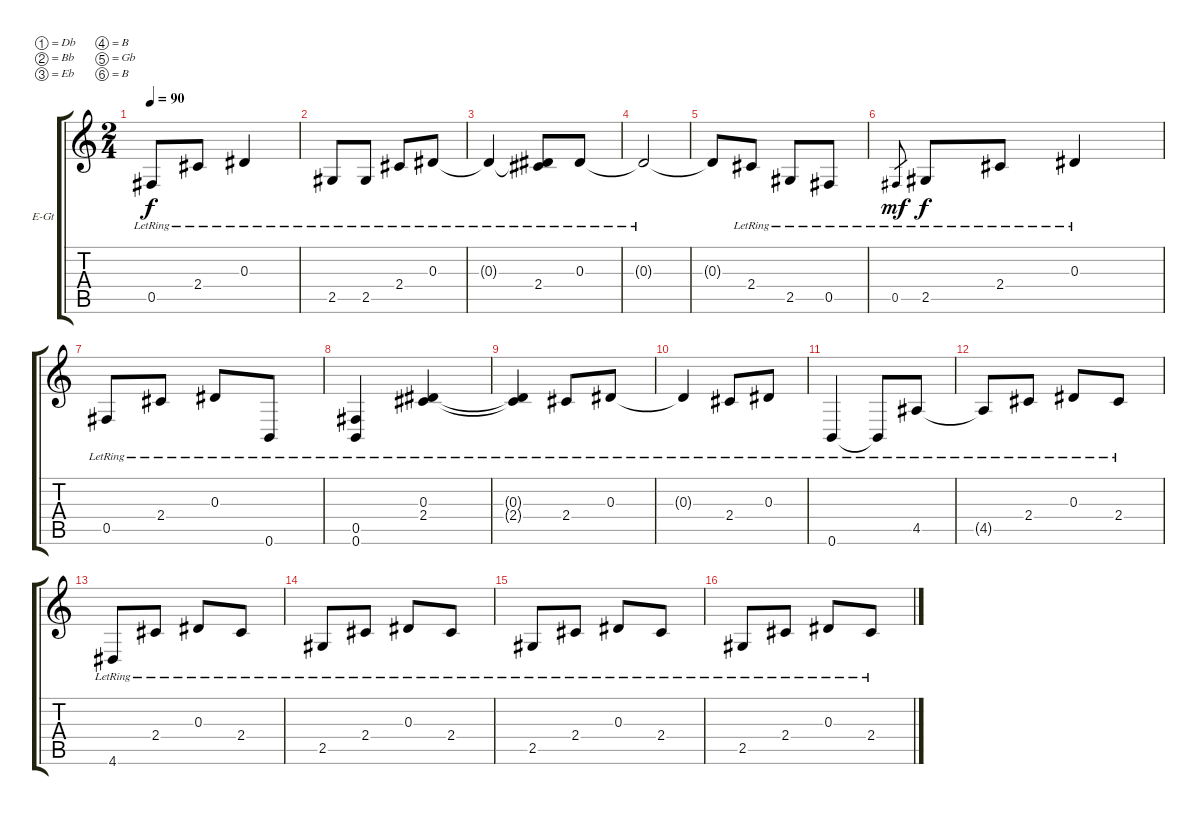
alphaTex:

\bracketExtendMode groupsimilarinstruments
\firstSystemTrackNameOrientation horizontal
\otherSystemsTrackNameOrientation horizontal
\track ("Track 1" "E-Gt") {instrument electricguitarclean}
\staff {score tabs}
\tuning (Db4 Bb3 Eb3 B2 Gb2 B1)
\ts (2 4)
\tempo 90
\clef g2
\ks c
0.5{lr}.8{dy f} 2.4{lr}.8 0.3{lr}.4 |
2.5{lr}.8 2.5{lr}.8 2.4{lr}.8 0.3{lr}.8 |
0.3{lr t}.4 (0.3{lr t} 2.4{lr}).8 0.3{lr}.8 |
0.3{lr t}.2 |
0.3{t}.8 2.4{lr}.8 2.5{lr}.8 0.5{lr}.8 |
0.5{lr}.8{gr dy mf} 2.5{lr}.8{dy f} 2.4{lr}.8 0.3{lr}.4 |
0.5{lr}.8 2.4{lr}.8 0.3{lr}.8 0.6{lr}.8 |
(0.5{lr} 0.6{lr}).4 (0.3{lr} 2.4{lr}).4 |
(0.3{lr t} 2.4{lr t}).4 2.4{lr}.8 0.3{lr}.8 |
0.3{lr t}.4 2.4{lr}.8 0.3{lr}.8 |
0.6{lr}.4 0.6{lr t}.8 4.5{lr}.8 |
4.5{lr t}.8 2.4{lr}.8 0.3{lr}.8 2.4{lr}.8 |
4.6{lr}.8 2.4{lr}.8 0.3{lr}.8 2.4{lr}.8 |
2.5{lr}.8 2.4{lr}.8 0.3{lr}.8 2.4{lr}.8 |
2.5{lr}.8 2.4{lr}.8 0.3{lr}.8 2.4{lr}.8 |
2.5{lr}.8 2.4{lr}.8 0.3{lr}.8 2.4{lr}.8
